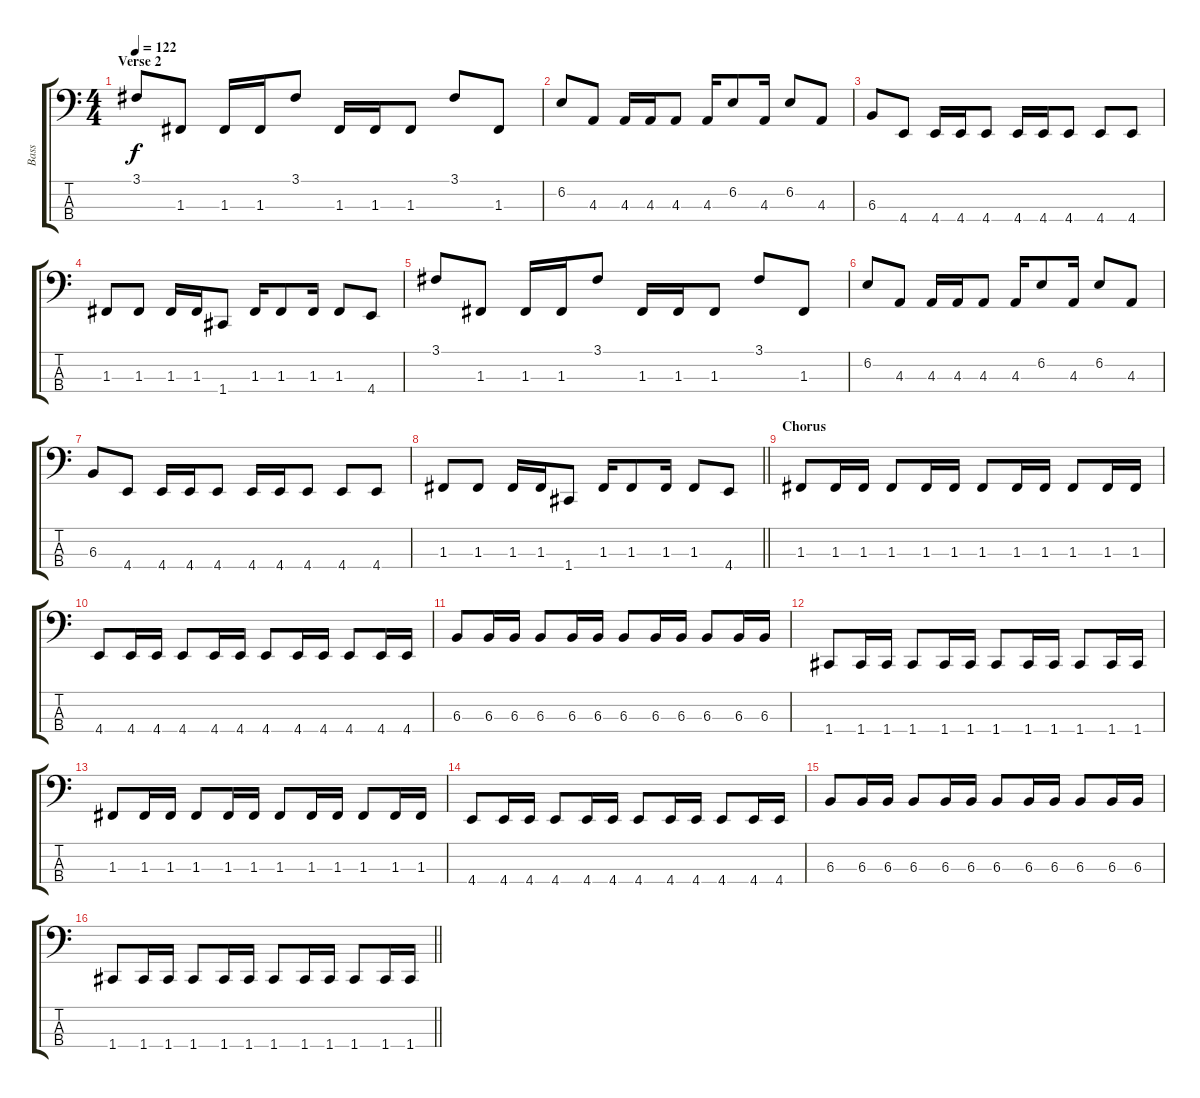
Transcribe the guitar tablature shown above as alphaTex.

\track ("Bass" "Bass") {instrument electricbasspick}
\staff {score tabs}
\tuning (Eb2 Bb1 F1 C1) {hide}
\ts (4 4)
\section ("" "Verse 2")
\tempo 122
\clef f4
\ks c
3.1.8{dy f} 1.3.8 1.3.16 1.3.16 3.1.8 1.3.16 1.3.16 1.3.8 3.1.8 1.3.8 |
6.2.8 4.3.8 4.3.16 4.3.16 4.3.8 4.3.16 6.2.8 4.3.16 6.2.8 4.3.8 |
6.3.8 4.4.8 4.4.16 4.4.16 4.4.8 4.4.16 4.4.16 4.4.8 4.4.8 4.4.8 |
1.3.8 1.3.8 1.3.16 1.3.16 1.4.8 1.3.16 1.3.8 1.3.16 1.3.8 4.4.8 |
3.1.8 1.3.8 1.3.16 1.3.16 3.1.8 1.3.16 1.3.16 1.3.8 3.1.8 1.3.8 |
6.2.8 4.3.8 4.3.16 4.3.16 4.3.8 4.3.16 6.2.8 4.3.16 6.2.8 4.3.8 |
6.3.8 4.4.8 4.4.16 4.4.16 4.4.8 4.4.16 4.4.16 4.4.8 4.4.8 4.4.8 |
\barLineRight lightlight
1.3.8 1.3.8 1.3.16 1.3.16 1.4.8 1.3.16 1.3.8 1.3.16 1.3.8 4.4.8 |
\section ("" "Chorus")
1.3.8 1.3.16 1.3.16 1.3.8 1.3.16 1.3.16 1.3.8 1.3.16 1.3.16 1.3.8 1.3.16 1.3.16 |
4.4.8 4.4.16 4.4.16 4.4.8 4.4.16 4.4.16 4.4.8 4.4.16 4.4.16 4.4.8 4.4.16 4.4.16 |
6.3.8 6.3.16 6.3.16 6.3.8 6.3.16 6.3.16 6.3.8 6.3.16 6.3.16 6.3.8 6.3.16 6.3.16 |
1.4.8 1.4.16 1.4.16 1.4.8 1.4.16 1.4.16 1.4.8 1.4.16 1.4.16 1.4.8 1.4.16 1.4.16 |
1.3.8 1.3.16 1.3.16 1.3.8 1.3.16 1.3.16 1.3.8 1.3.16 1.3.16 1.3.8 1.3.16 1.3.16 |
4.4.8 4.4.16 4.4.16 4.4.8 4.4.16 4.4.16 4.4.8 4.4.16 4.4.16 4.4.8 4.4.16 4.4.16 |
6.3.8 6.3.16 6.3.16 6.3.8 6.3.16 6.3.16 6.3.8 6.3.16 6.3.16 6.3.8 6.3.16 6.3.16 |
\barLineRight lightlight
1.4.8 1.4.16 1.4.16 1.4.8 1.4.16 1.4.16 1.4.8 1.4.16 1.4.16 1.4.8 1.4.16 1.4.16
